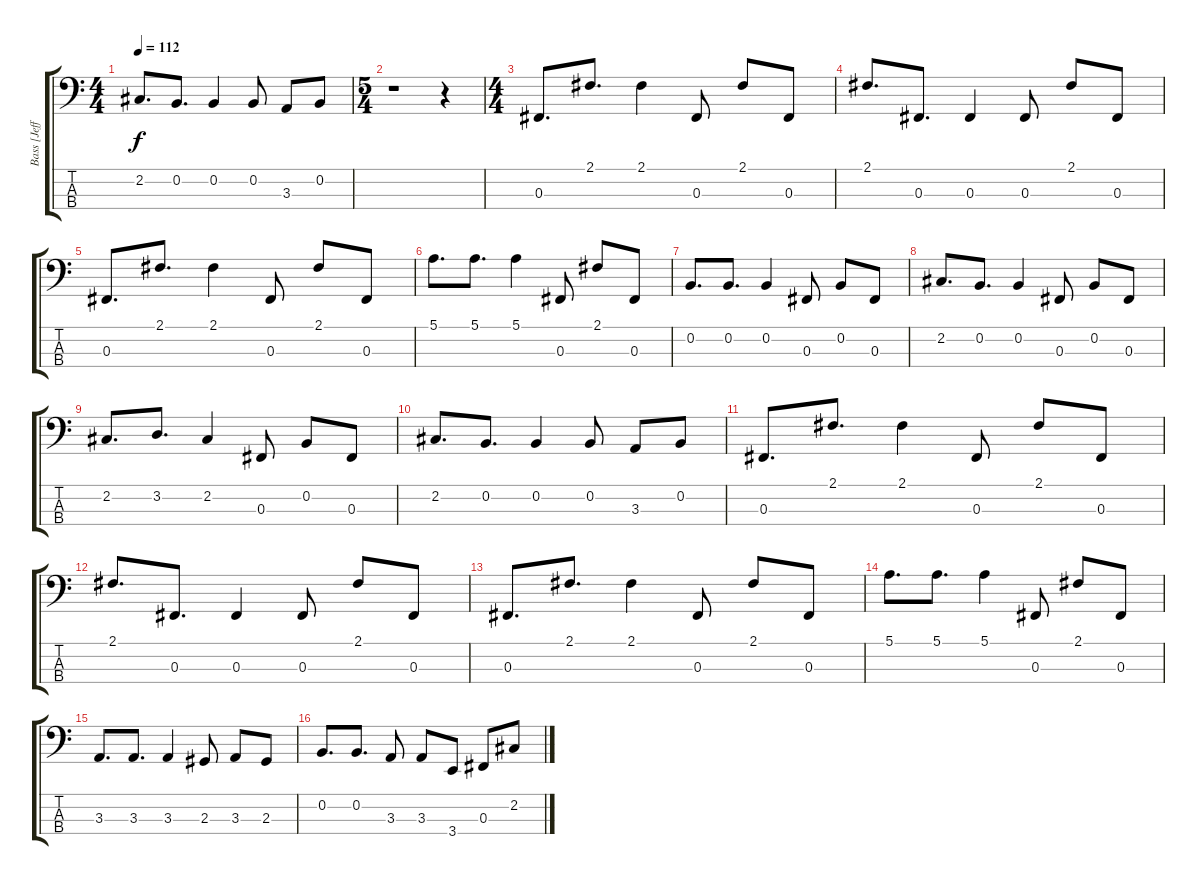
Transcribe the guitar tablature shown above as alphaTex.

\track ("Bass [Jeff Caxide]" "Bass [Jeff") {instrument electricbasspick}
\staff {score tabs}
\tuning (E2 B1 Gb1 Db1) {hide}
\ts (4 4)
\tempo 112
\clef f4
\ks c
2.2.8{d dy f} 0.2.8{d} 0.2.4 0.2.8 3.3.8 0.2.8 |
\ts (5 4)
r.1 r.4 |
\ts (4 4)
0.3.8{d} 2.1.8{d} 2.1.4 0.3.8 2.1.8 0.3.8 |
2.1.8{d} 0.3.8{d} 0.3.4 0.3.8 2.1.8 0.3.8 |
0.3.8{d} 2.1.8{d} 2.1.4 0.3.8 2.1.8 0.3.8 |
5.1.8{d} 5.1.8{d} 5.1.4 0.3.8 2.1.8 0.3.8 |
0.2.8{d} 0.2.8{d} 0.2.4 0.3.8 0.2.8 0.3.8 |
2.2.8{d} 0.2.8{d} 0.2.4 0.3.8 0.2.8 0.3.8 |
2.2.8{d} 3.2.8{d} 2.2.4 0.3.8 0.2.8 0.3.8 |
2.2.8{d} 0.2.8{d} 0.2.4 0.2.8 3.3.8 0.2.8 |
0.3.8{d} 2.1.8{d} 2.1.4 0.3.8 2.1.8 0.3.8 |
2.1.8{d} 0.3.8{d} 0.3.4 0.3.8 2.1.8 0.3.8 |
0.3.8{d} 2.1.8{d} 2.1.4 0.3.8 2.1.8 0.3.8 |
5.1.8{d} 5.1.8{d} 5.1.4 0.3.8 2.1.8 0.3.8 |
3.3.8{d} 3.3.8{d} 3.3.4 2.3.8 3.3.8 2.3.8 |
0.2.8{d} 0.2.8{d} 3.3.8 3.3.8 3.4.8 0.3.8 2.2.8
